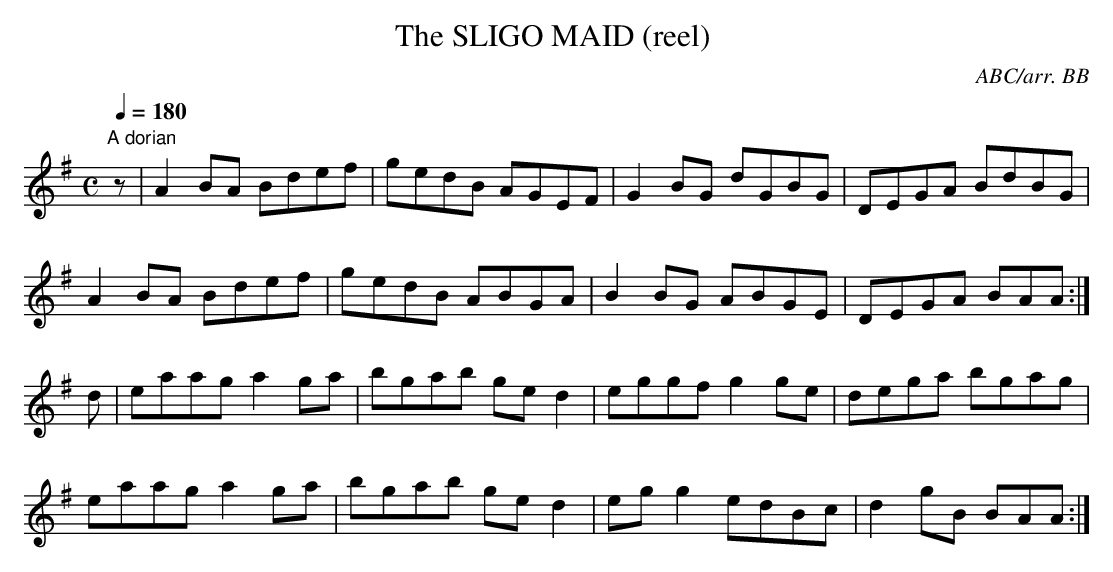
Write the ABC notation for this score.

X:1
T:SLIGO MAID (reel) , The
C:ABC/arr. BB
M:C
L:1/8
Q:1/4=180
K:G
"A dorian"
z|A2BA Bdef|gedB AGEF|G2BG dGBG|DEGA BdBG|
A2BA Bdef|gedB ABGA|B2BG ABGE|DEGA BAA :|
d|eaag a2ga|bgab ged2|eggf g2ge|dega bgag|
eaag a2ga|bgab ged2|egg2 edBc|d2gB BAA :|
